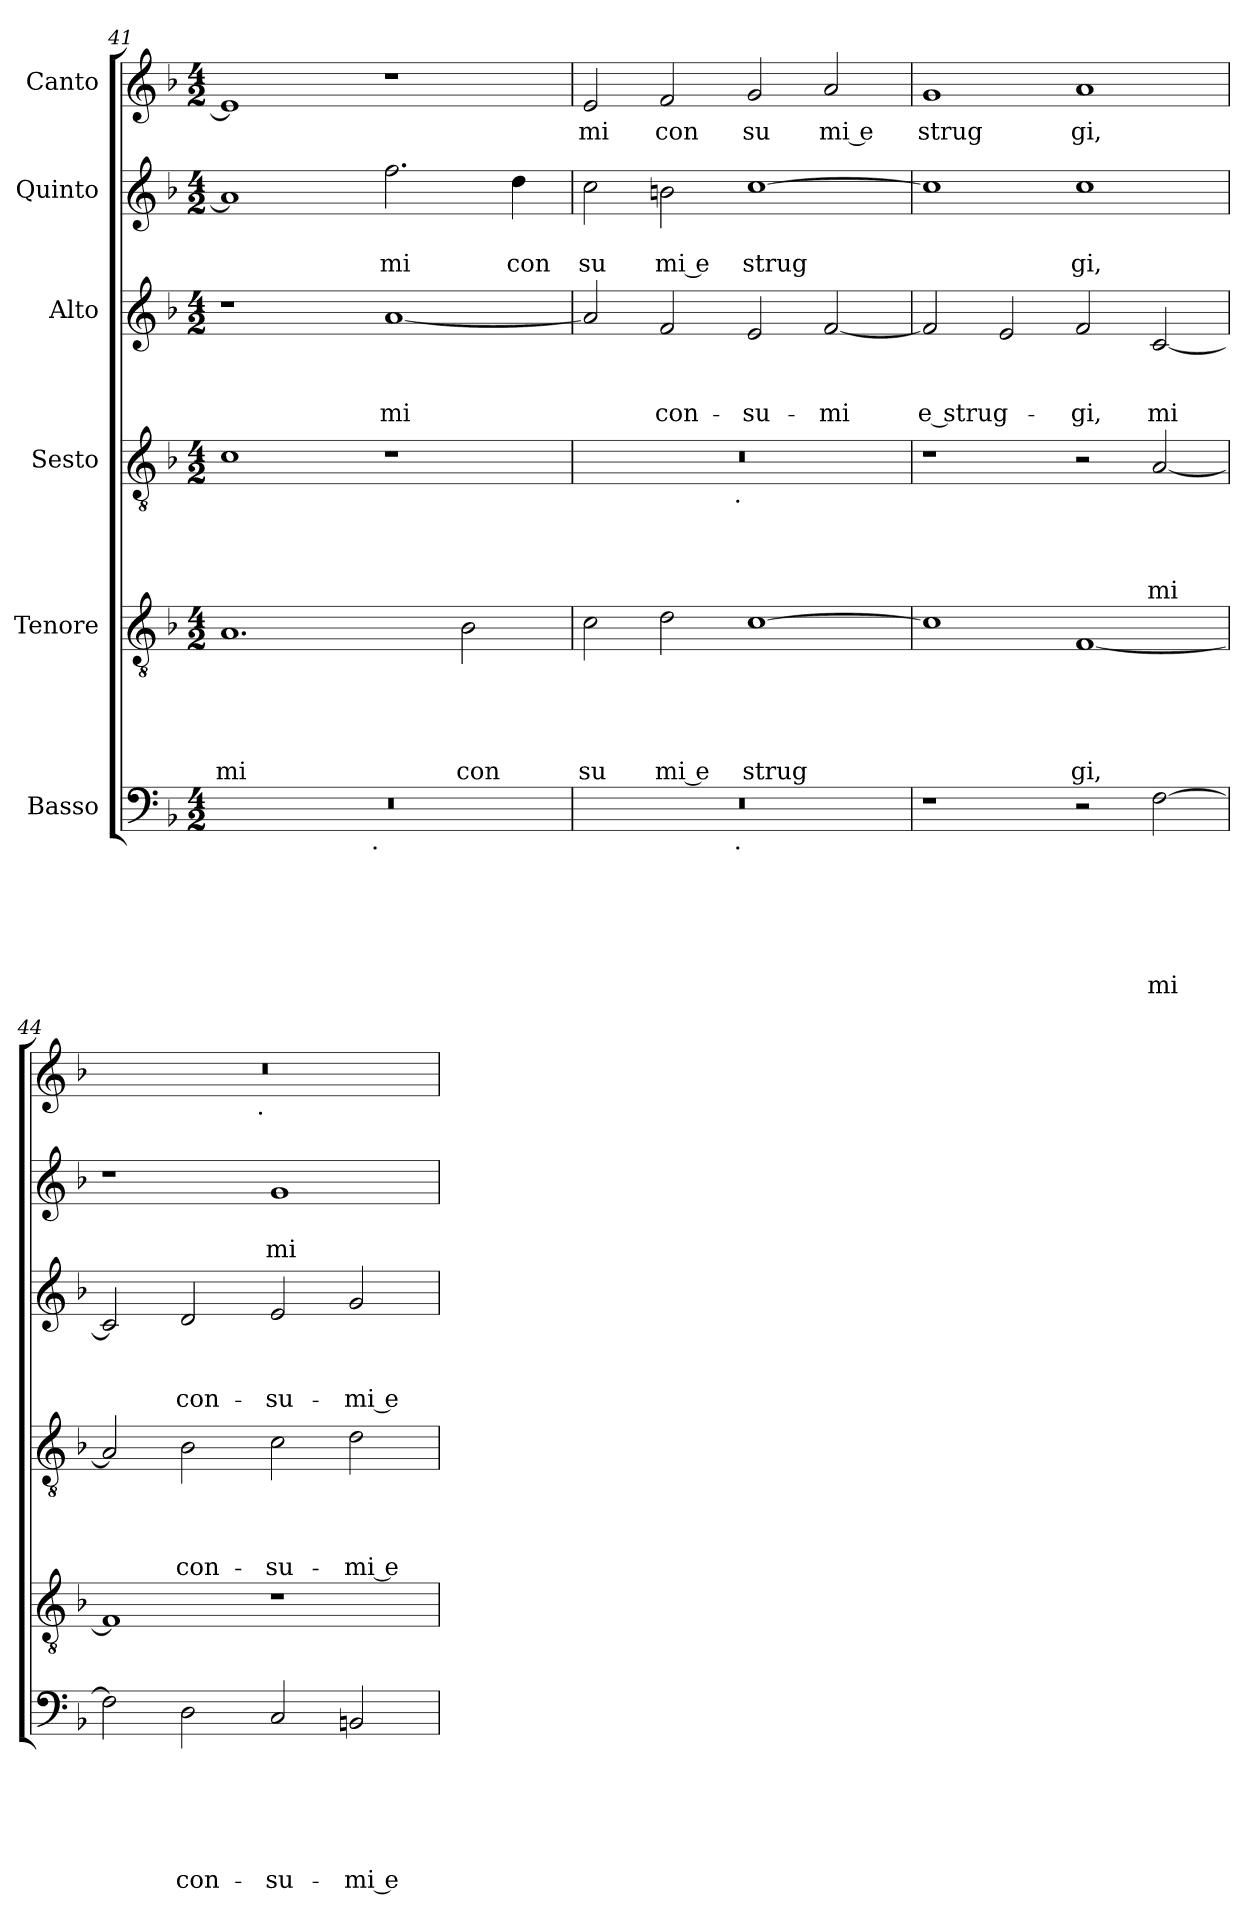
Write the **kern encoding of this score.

**kern	**text	**text	**text	**text	**text	**text	**kern	**text	**text	**text	**text	**text	**kern	**text	**text	**text	**text	**kern	**text	**text	**text	**kern	**text	**text	**kern	**text
*part6	*part6	*part6	*part6	*part6	*part6	*part6	*part5	*part5	*part5	*part5	*part5	*part5	*part4	*part4	*part4	*part4	*part4	*part3	*part3	*part3	*part3	*part2	*part2	*part2	*part1	*part1
*staff6	*staff6	*staff6	*staff6	*staff6	*staff6	*staff6	*staff5	*staff5	*staff5	*staff5	*staff5	*staff5	*staff4	*staff4	*staff4	*staff4	*staff4	*staff3	*staff3	*staff3	*staff3	*staff2	*staff2	*staff2	*staff1	*staff1
*I"Basso	*	*	*	*	*	*	*I"Tenore	*	*	*	*	*	*I"Sesto	*	*	*	*	*I"Alto	*	*	*	*I"Quinto	*	*	*I"Canto	*
*clefF4	*	*	*	*	*	*	*clefGv2	*	*	*	*	*	*clefGv2	*	*	*	*	*clefG2	*	*	*	*clefG2	*	*	*clefG2	*
*k[b-]	*	*	*	*	*	*	*k[b-]	*	*	*	*	*	*k[b-]	*	*	*	*	*k[b-]	*	*	*	*k[b-]	*	*	*k[b-]	*
*F:	*	*	*	*	*	*	*F:	*	*	*	*	*	*F:	*	*	*	*	*F:	*	*	*	*F:	*	*	*F:	*
*M4/2	*	*	*	*	*	*	*M4/2	*	*	*	*	*	*M4/2	*	*	*	*	*M4/2	*	*	*	*M4/2	*	*	*M4/2	*
=41	=41	=41	=41	=41	=41	=41	=41	=41	=41	=41	=41	=41	=41	=41	=41	=41	=41	=41	=41	=41	=41	=41	=41	=41	=41	=41
!	!	!	!	!	!	!	!	!	!	!	!	!LO:LY:b	!	!	!	!	!	!	!	!	!	!	!	!	!	!
*^	*	*	*	*	*	*	*	*	*	*	*	*	*	*	*	*	*	*	*	*	*	*	*	*	*	*
0r	2ryy	.	.	.	.	.	.	1.A	.	.	.	.	mi	1c	.	.	.	.	1r	.	.	.	1a]	.	.	1e]	.
.	4...ryy	.	.	.	.	.	.	.	.	.	.	.	.	.	.	.	.	.	.	.	.	.	.	.	.	.	.
!	!LO:TX:b:t=.	!	!	!	!	!	!	!	!	!	!	!	!	!	!	!	!	!	!	!	!	!	!	!	!	!	!
.	1ryy	.	.	.	.	.	.	.	.	.	.	.	.	.	.	.	.	.	.	.	.	.	.	.	.	.	.
!	!	!	!	!	!	!	!	!	!	!	!	!	!	!	!	!	!	!	!	!	!	!LO:LY:b	!	!	!LO:LY:b	!	!
.	.	.	.	.	.	.	.	.	.	.	.	.	.	1r	.	.	.	.	[<1a	.	.	mi	2.ff\	.	mi	1r	.
!	!	!	!	!	!	!	!	!	!	!	!	!	!LO:LY:b	!	!	!	!	!	!	!	!	!	!	!	!	!	!
.	.	.	.	.	.	.	.	2B-\	.	.	.	.	con	.	.	.	.	.	.	.	.	.	.	.	.	.	.
!	!	!	!	!	!	!	!	!	!	!	!	!	!	!	!	!	!	!	!	!	!	!	!	!	!LO:LY:b	!	!
.	.	.	.	.	.	.	.	.	.	.	.	.	.	.	.	.	.	.	.	.	.	.	4dd\	.	con	.	.
.	32ryy	.	.	.	.	.	.	.	.	.	.	.	.	.	.	.	.	.	.	.	.	.	.	.	.	.	.
=42	=42	=42	=42	=42	=42	=42	=42	=42	=42	=42	=42	=42	=42	=42	=42	=42	=42	=42	=42	=42	=42	=42	=42	=42	=42	=42	=42
!	!	!	!	!	!	!	!	!	!	!	!	!	!LO:LY:b	!	!	!	!	!	!	!	!	!	!	!	!LO:LY:b	!	!LO:LY:b
*	*	*	*	*	*	*	*	*	*	*	*	*	*	*^	*	*	*	*	*	*	*	*	*	*	*	*	*
0r	2ryy	.	.	.	.	.	.	2c\	.	.	.	.	su	0r	2ryy	.	.	.	.	2a/]	.	.	.	2cc\	.	su	2e/	mi
!	!	!	!	!	!	!	!	!	!	!	!	!	!LO:LY:b:rj	!	!	!	!	!	!	!	!	!	!LO:LY:b	!	!	!LO:LY:b:rj	!	!LO:LY:b
.	4...ryy	.	.	.	.	.	.	2d\	.	.	.	.	mi e	.	4...ryy	.	.	.	.	2f/	.	.	con-	2bn\	.	mi e	2f/	con
!	!	!	!	!	!	!	!	!	!	!	!	!	!	!	!LO:TX:b:t=.	!	!	!	!	!	!	!	!	!	!	!	!	!
!	!LO:TX:b:t=.	!	!	!	!	!	!	!	!	!	!	!	!	!	!	!	!	!	!	!	!	!	!	!	!	!	!	!
.	1ryy	.	.	.	.	.	.	.	.	.	.	.	.	.	1ryy	.	.	.	.	.	.	.	.	.	.	.	.	.
!	!	!	!	!	!	!	!	!	!	!	!	!	!LO:LY:b	!	!	!	!	!	!	!	!	!	!LO:LY:b	!	!	!LO:LY:b	!	!LO:LY:b
.	.	.	.	.	.	.	.	[>1c	.	.	.	.	strug	.	.	.	.	.	.	2e/	.	.	-su-	[>1cc	.	strug	2g/	su
!	!	!	!	!	!	!	!	!	!	!	!	!	!	!	!	!	!	!	!	!	!	!	!LO:LY:b	!	!	!	!	!LO:LY:b:rj
.	.	.	.	.	.	.	.	.	.	.	.	.	.	.	.	.	.	.	.	[<2f/	.	.	-mi	.	.	.	2a/	mi e
.	32ryy	.	.	.	.	.	.	.	.	.	.	.	.	.	32ryy	.	.	.	.	.	.	.	.	.	.	.	.	.
=43	=43	=43	=43	=43	=43	=43	=43	=43	=43	=43	=43	=43	=43	=43	=43	=43	=43	=43	=43	=43	=43	=43	=43	=43	=43	=43	=43	=43
!	!	!	!	!	!	!	!	!	!	!	!	!	!	!	!	!	!	!	!	!	!	!	!LO:LY:b:rj	!	!	!	!	!LO:LY:b
*v	*v	*	*	*	*	*	*	*	*	*	*	*	*	*v	*v	*	*	*	*	*	*	*	*	*	*	*	*	*
1r	.	.	.	.	.	.	1c]	.	.	.	.	.	1r	.	.	.	.	2f/]	.	.	e strug-	1cc]	.	.	1g	strug
.	.	.	.	.	.	.	.	.	.	.	.	.	.	.	.	.	.	2e/	.	.	.	.	.	.	.	.
!	!	!	!	!	!	!	!	!	!	!	!	!LO:LY:b	!	!	!	!	!	!	!	!	!LO:LY:b	!	!	!LO:LY:b	!	!LO:LY:b
2r	.	.	.	.	.	.	[<1F	.	.	.	.	gi,	2r	.	.	.	.	2f/	.	.	-gi,	1cc	.	gi,	1a	gi,
!	!	!	!	!	!	!LO:LY:b	!	!	!	!	!	!	!	!	!	!	!LO:LY:b	!	!	!	!LO:LY:b	!	!	!	!	!
[>2F\	.	.	.	.	.	mi	.	.	.	.	.	.	[<2A/	.	.	.	mi	[<2c/	.	.	mi	.	.	.	.	.
=44	=44	=44	=44	=44	=44	=44	=44	=44	=44	=44	=44	=44	=44	=44	=44	=44	=44	=44	=44	=44	=44	=44	=44	=44	=44	=44
*	*	*	*	*	*	*	*	*	*	*	*	*	*	*	*	*	*	*	*	*	*	*	*	*	*^	*
2F\]	.	.	.	.	.	.	1F]	.	.	.	.	.	2A/]	.	.	.	.	2c/]	.	.	.	1r	.	.	0r	2ryy	.
!	!	!	!	!	!	!LO:LY:b	!	!	!	!	!	!	!	!	!	!	!LO:LY:b	!	!	!	!LO:LY:b	!	!	!	!	!	!
2D\	.	.	.	.	.	con-	.	.	.	.	.	.	2B-\	.	.	.	con-	2d/	.	.	con-	.	.	.	.	4...ryy	.
!	!	!	!	!	!	!	!	!	!	!	!	!	!	!	!	!	!	!	!	!	!	!	!	!	!	!LO:TX:b:t=.	!
.	.	.	.	.	.	.	.	.	.	.	.	.	.	.	.	.	.	.	.	.	.	.	.	.	.	1ryy	.
!	!	!	!	!	!	!LO:LY:b	!	!	!	!	!	!	!	!	!	!	!LO:LY:b	!	!	!	!LO:LY:b	!	!	!LO:LY:b	!	!	!
2C/	.	.	.	.	.	-su-	1r	.	.	.	.	.	2c\	.	.	.	-su-	2e/	.	.	-su-	1g	.	mi	.	.	.
!	!	!	!	!	!	!LO:LY:b:rj	!	!	!	!	!	!	!	!	!	!	!LO:LY:b:rj	!	!	!	!LO:LY:b:rj	!	!	!	!	!	!
2BBn/	.	.	.	.	.	-mi e	.	.	.	.	.	.	2d\	.	.	.	-mi e	2g/	.	.	-mi e	.	.	.	.	.	.
.	.	.	.	.	.	.	.	.	.	.	.	.	.	.	.	.	.	.	.	.	.	.	.	.	.	32ryy	.
*	*	*	*	*	*	*	*	*	*	*	*	*	*	*	*	*	*	*	*	*	*	*	*	*	*v	*v	*
=	=	=	=	=	=	=	=	=	=	=	=	=	=	=	=	=	=	=	=	=	=	=	=	=	=	=
*-	*-	*-	*-	*-	*-	*-	*-	*-	*-	*-	*-	*-	*-	*-	*-	*-	*-	*-	*-	*-	*-	*-	*-	*-	*-	*-
